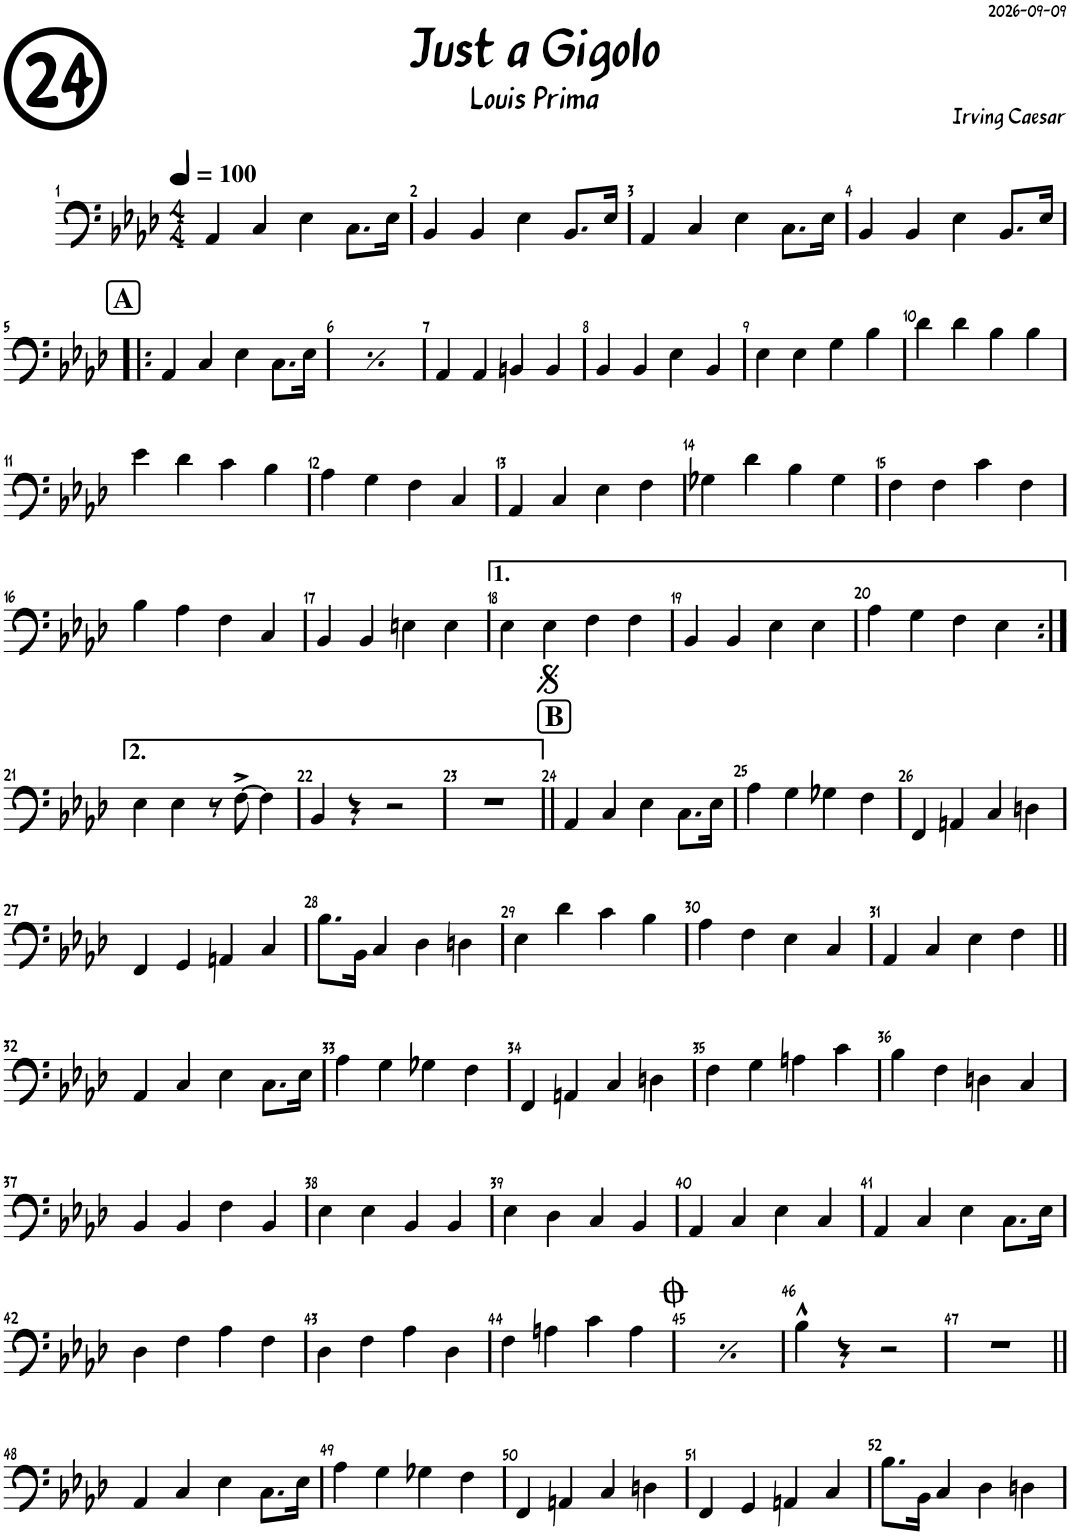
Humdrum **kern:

**kern
*part1
*staff1
*I"Electric Bass
*I'El. B.
*clefF4
*Trd7c12
*k[b-e-a-d-]
*M4/4
*MM100
=1
4AA-/
4C/
4E-\
8.C\L
16E-\Jk
=2
4BB-/
4BB-/
4E-\
8.BB-/L
16E-/Jk
=3
4AA-/
4C/
4E-\
8.C\L
16E-\Jk
=4
4BB-/
4BB-/
4E-\
8.BB-/L
16E-/Jk
!!LO:LB:g=z
!!LO:REH:place=s1:a:B:cj:fs=14:t=A
=5!|:
4AA-/
4C/
4E-\
8.C\L
16E-\Jk
!!LO:REH:place=s1:a:B:cj:fs=14:t=A
=6
4AA-/
4C/
4E-\
8.C\L
16E-\Jk
=7
4AA-/
4AA-/
4BBn/
4BB/
=8
4BB-/
4BB-/
4E-\
4BB-/
=9
4E-\
4E-\
4G\
4B-\
=10
4d-\
4d-\
4B-\
4B-\
!!LO:LB:g=z
=11
4e-\
4d-\
4c\
4B-\
=12
4A-\
4G\
4F\
4C/
=13
4AA-/
4C/
4E-\
4F\
=14
4G-X\
4d-\
4B-\
4G-\
=15
4F\
4F\
4c\
4F\
!!LO:LB:g=z
=16
4B-\
4A-\
4F\
4C/
=17
4BB-/
4BB-/
4En\
4E\
=18
4E-\
4E-\
4F\
4F\
=19
4BB-/
4BB-/
4E-\
4E-\
=20
4A-\
4G\
4F\
4E-\
!!LO:LB:g=z
=21:|!
4E-\
4E-\
8r
[8F^\
4F\]
=22
4BB-/
4r
2r
=23
1r
!!LO:REH:place=s1:a:B:cj:fs=14:t=B
=24||
4AA-/
4C/
4E-\
8.C\L
16E-\Jk
=25
4A-\
4G\
4G-X\
4F\
=26
4FF/
4AAn/
4C/
4Dn\
!!LO:LB:g=z
=27
4FF/
4GG/
4AAn/
4C/
=28
8.B-\L
16BB-\Jk
4C/
4D-\
4Dn\
=29
4E-\
4d-\
4c\
4B-\
=30
4A-\
4F\
4E-\
4C/
=31
4AA-/
4C/
4E-\
4F\
!!LO:LB:g=z
=32||
4AA-/
4C/
4E-\
8.C\L
16E-\Jk
=33
4A-\
4G\
4G-X\
4F\
=34
4FF/
4AAn/
4C/
4Dn\
=35
4F\
4G\
4An\
4c\
=36
4B-\
4F\
4Dn\
4C/
!!LO:LB:g=z
=37
4BB-/
4BB-/
4F\
4BB-/
=38
4E-\
4E-\
4BB-/
4BB-/
=39
4E-\
4D-\
4C/
4BB-/
=40
4AA-/
4C/
4E-\
4C/
=41
4AA-/
4C/
4E-\
8.C\L
16E-\Jk
!!LO:LB:g=z
=42
4D-\
4F\
4A-\
4F\
=43
4D-\
4F\
4A-\
4D-\
=44
4F\
4An\
4c\
4A\
=45
4F\
4An\
4c\
4A\
=46
4B-^^\
4r
2r
=47
1r
!!LO:LB:g=z
=48||
4AA-/
4C/
4E-\
8.C\L
16E-\Jk
=49
4A-\
4G\
4G-X\
4F\
=50
4FF/
4AAn/
4C/
4Dn\
=51
4FF/
4GG/
4AAn/
4C/
=52
8.B-\L
16BB-\Jk
4C/
4D-\
4Dn\
=
*-
